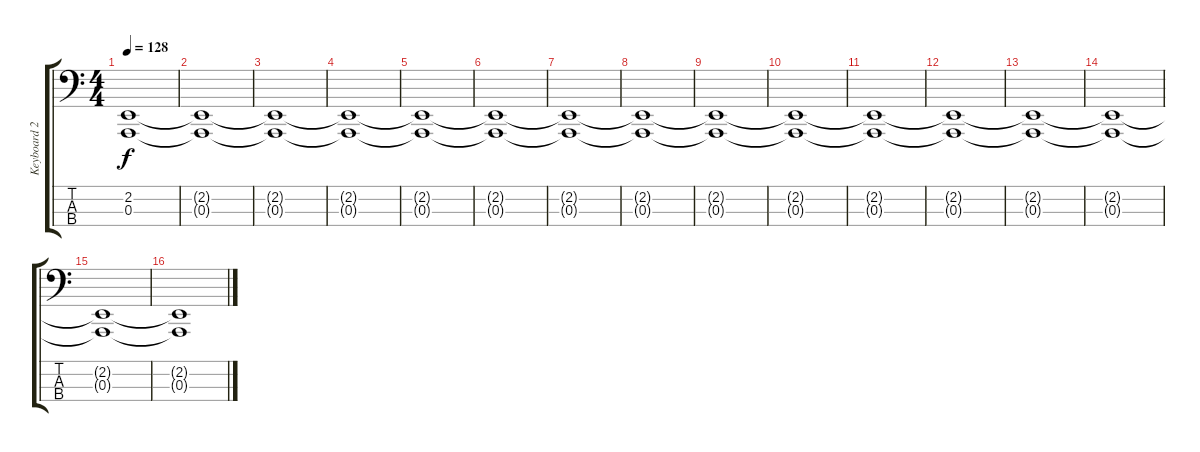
\track ("Keyboard 2" "Keyboard 2") {instrument accordion}
\staff {score tabs}
\tuning (G2 D2 A1 E1) {hide}
\ts (4 4)
\tempo 128
\clef f4
\ks c
(2.2{t} 0.3{t}).1{dy f} |
(2.2{t} 0.3{t}).1 |
(2.2{t} 0.3{t}).1 |
(2.2{t} 0.3{t}).1 |
(2.2{t} 0.3{t}).1 |
(2.2{t} 0.3{t}).1 |
(2.2{t} 0.3{t}).1 |
(2.2{t} 0.3{t}).1 |
(2.2{t} 0.3{t}).1 |
(2.2{t} 0.3{t}).1 |
(2.2{t} 0.3{t}).1 |
(2.2{t} 0.3{t}).1 |
(2.2{t} 0.3{t}).1 |
(2.2{t} 0.3{t}).1 |
(2.2{t} 0.3{t}).1 |
(2.2{t} 0.3{t}).1
